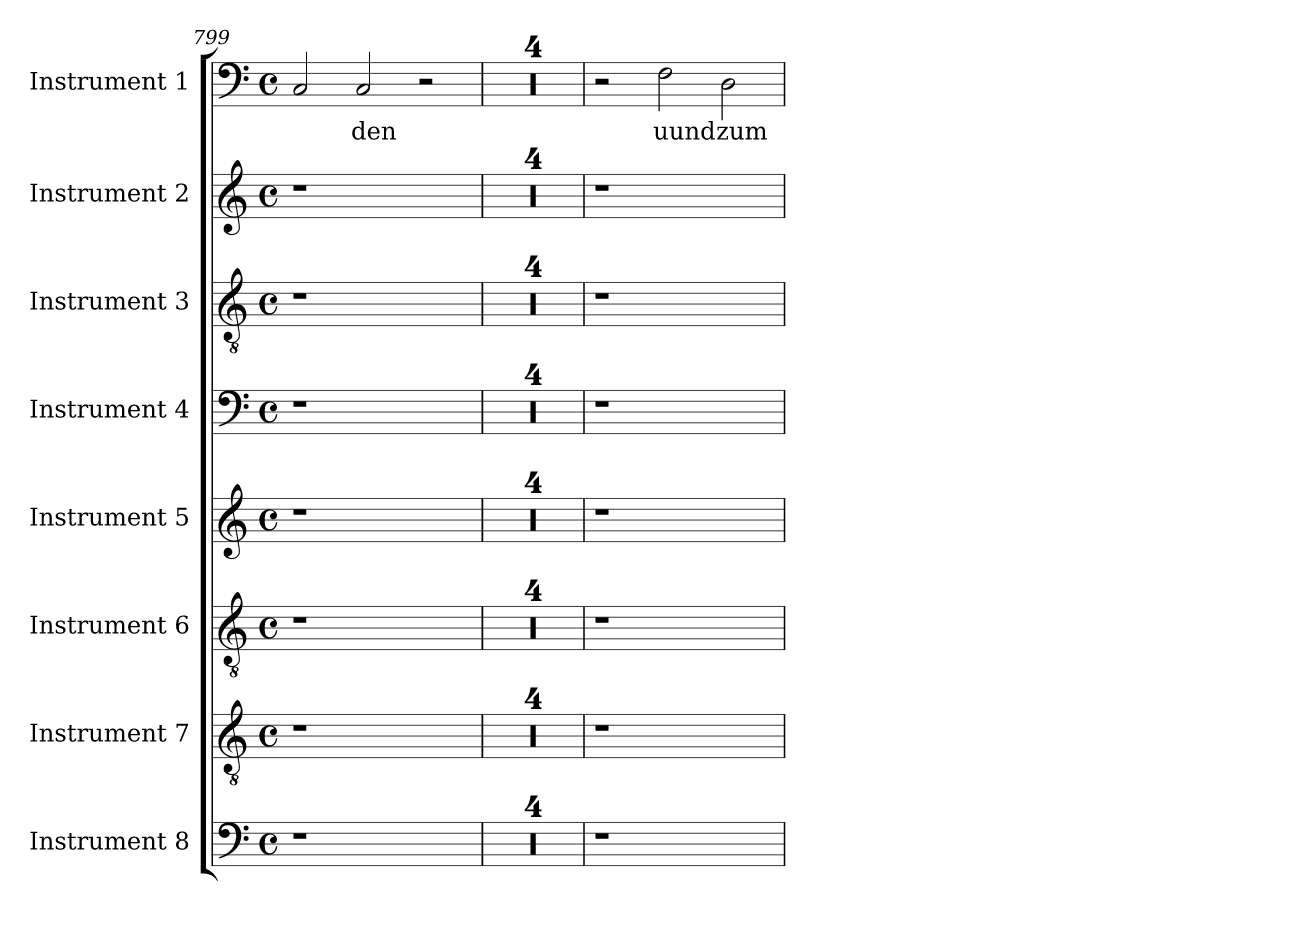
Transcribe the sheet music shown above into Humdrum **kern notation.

**kern	**kern	**kern	**kern	**kern	**kern	**kern	**kern	**text
*part8	*part7	*part6	*part5	*part4	*part3	*part2	*part1	*part1
*staff8	*staff7	*staff6	*staff5	*staff4	*staff3	*staff2	*staff1	*staff1
*I"Instrument 8	*I"Instrument 7	*I"Instrument 6	*I"Instrument 5	*I"Instrument 4	*I"Instrument 3	*I"Instrument 2	*I"Instrument 1	*
*clefF4	*clefGv2	*clefGv2	*clefG2	*clefF4	*clefGv2	*clefG2	*clefF4	*
*M4/4	*M4/4	*M4/4	*M4/4	*M4/4	*M4/4	*M4/4	*M4/4	*
*met(c)	*met(c)	*met(c)	*met(c)	*met(c)	*met(c)	*met(c)	*met(c)	*
=799	=799	=799	=799	=799	=799	=799	=799	=799
1r	1r	1r	1r	1r	1r	1r	2C/	.
!	!	!	!	!	!	!	!	!LO:LY:b:cj
.	.	.	.	.	.	.	2C/	-den
2ryy	2ryy	2ryy	2ryy	2ryy	2ryy	2ryy	2r	.
!!LO:LB:g=z
=800	=800	=800	=800	=800	=800	=800	=800	=800
1r	1r	1r	1r	1r	1r	1r	1r	.
=801	=801	=801	=801	=801	=801	=801	=801	=801
1r	1r	1r	1r	1r	1r	1r	1r	.
=802	=802	=802	=802	=802	=802	=802	=802	=802
1r	1r	1r	1r	1r	1r	1r	1r	.
=803	=803	=803	=803	=803	=803	=803	=803	=803
1r	1r	1r	1r	1r	1r	1r	1r	.
=804	=804	=804	=804	=804	=804	=804	=804	=804
1r	1r	1r	1r	1r	1r	1r	2r	.
!	!	!	!	!	!	!	!	!LO:LY:b:cj
.	.	.	.	.	.	.	2F\	uund
!	!	!	!	!	!	!	!	!LO:LY:b:cj
2ryy	2ryy	2ryy	2ryy	2ryy	2ryy	2ryy	2D\	zum
=	=	=	=	=	=	=	=	=
*-	*-	*-	*-	*-	*-	*-	*-	*-
